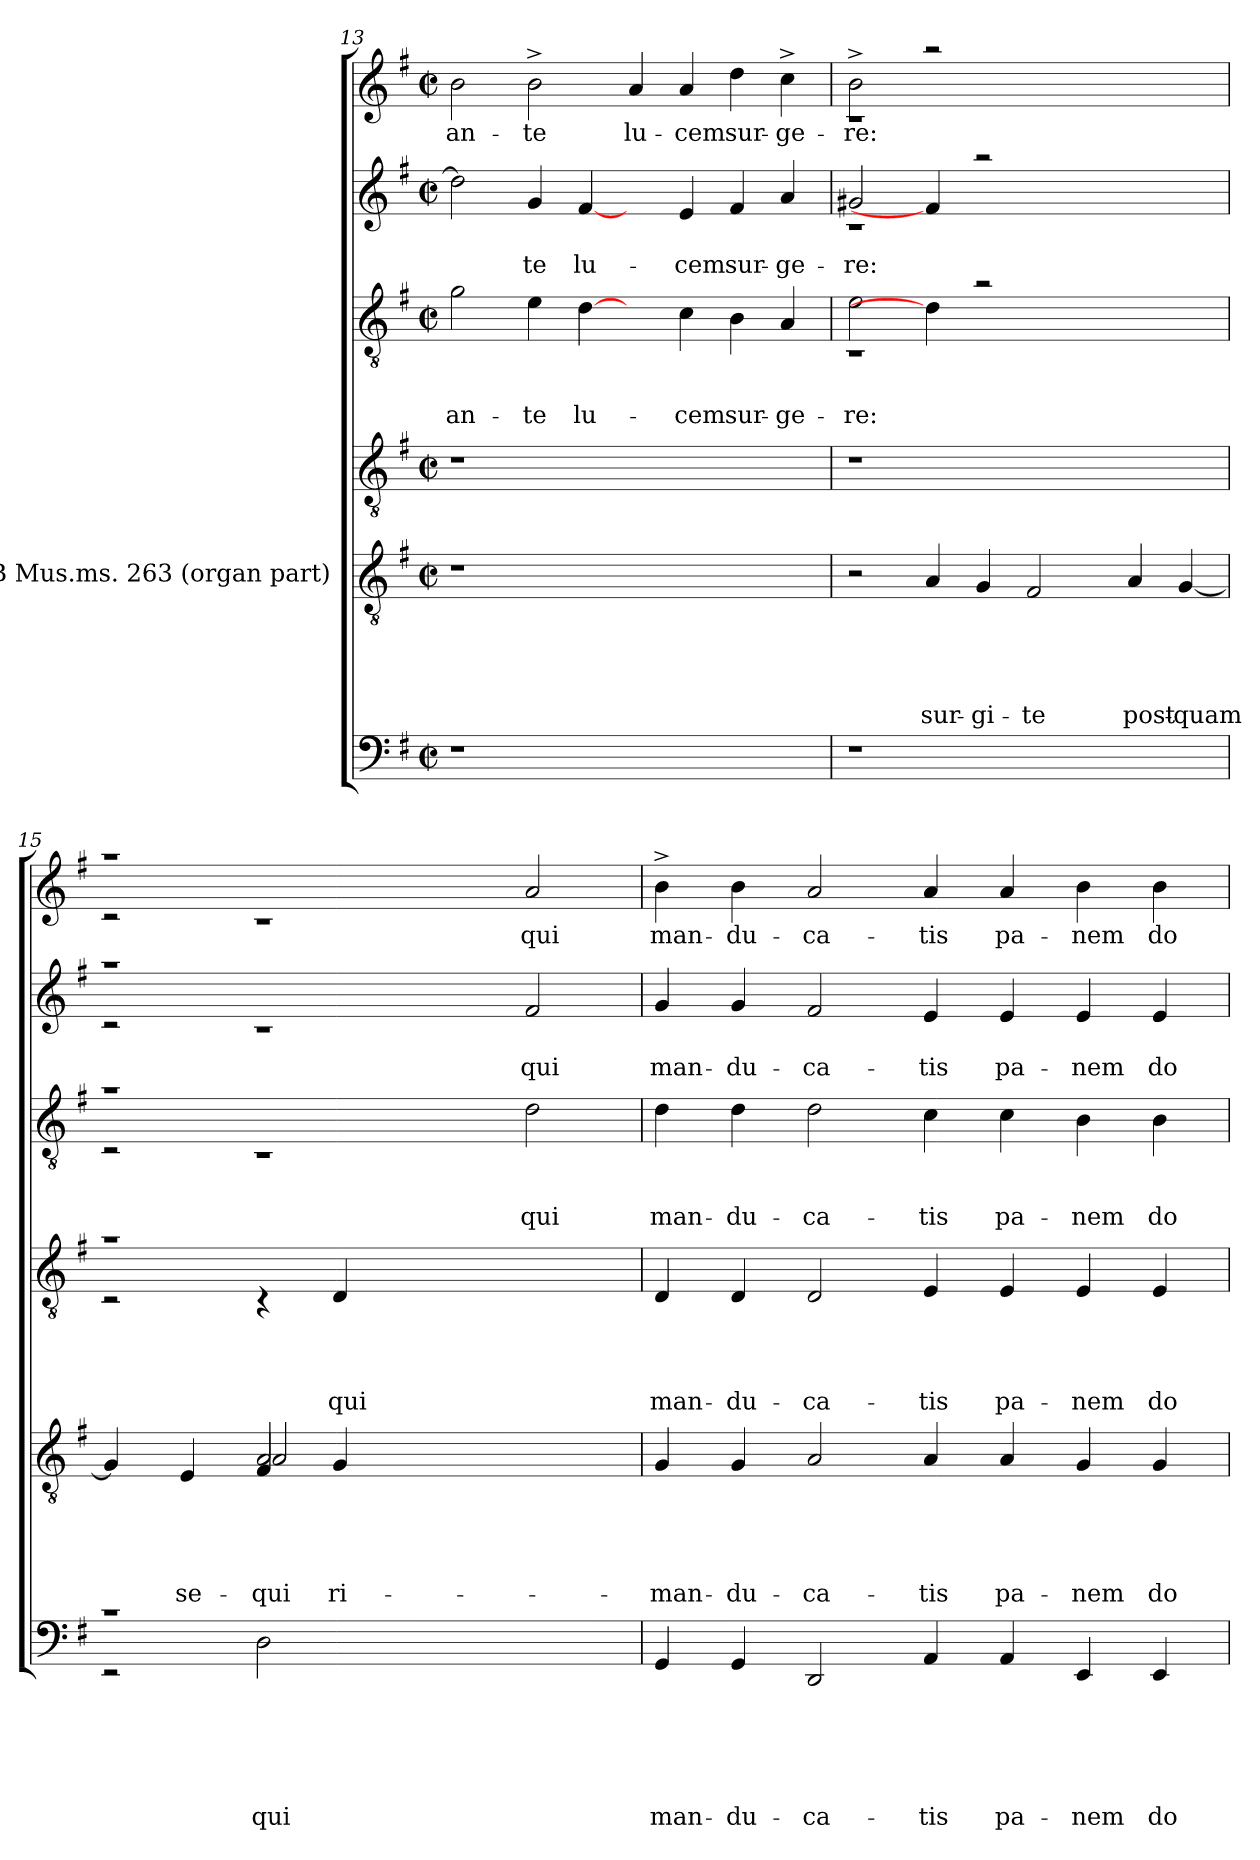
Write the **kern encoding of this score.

**kern	**text	**text	**text	**text	**text	**text	**kern	**text	**text	**text	**text	**text	**kern	**text	**text	**text	**text	**kern	**text	**text	**text	**kern	**text	**text	**kern	**text
*part6	*part6	*part6	*part6	*part6	*part6	*part6	*part5	*part5	*part5	*part5	*part5	*part5	*part4	*part4	*part4	*part4	*part4	*part3	*part3	*part3	*part3	*part2	*part2	*part2	*part1	*part1
*staff6	*staff6	*staff6	*staff6	*staff6	*staff6	*staff6	*staff5	*staff5	*staff5	*staff5	*staff5	*staff5	*staff4	*staff4	*staff4	*staff4	*staff4	*staff3	*staff3	*staff3	*staff3	*staff2	*staff2	*staff2	*staff1	*staff1
*	*	*	*	*	*	*	*I"BSB Mus.ms. 263 (organ part)	*	*	*	*	*	*	*	*	*	*	*	*	*	*	*	*	*	*	*
!!LO:PB:g=z
*clefF4	*	*	*	*	*	*	*clefGv2	*	*	*	*	*	*clefGv2	*	*	*	*	*clefGv2	*	*	*	*clefG2	*	*	*clefG2	*
*k[f#]	*	*	*	*	*	*	*k[f#]	*	*	*	*	*	*k[f#]	*	*	*	*	*k[f#]	*	*	*	*k[f#]	*	*	*k[f#]	*
*G:	*	*	*	*	*	*	*G:	*	*	*	*	*	*G:	*	*	*	*	*G:	*	*	*	*G:	*	*	*G:	*
*M2/2	*	*	*	*	*	*	*M2/2	*	*	*	*	*	*M2/2	*	*	*	*	*M2/2	*	*	*	*M2/2	*	*	*M2/2	*
*met(c|)	*	*	*	*	*	*	*met(c|)	*	*	*	*	*	*met(c|)	*	*	*	*	*met(c|)	*	*	*	*met(c|)	*	*	*met(c|)	*
=13	=13	=13	=13	=13	=13	=13	=13	=13	=13	=13	=13	=13	=13	=13	=13	=13	=13	=13	=13	=13	=13	=13	=13	=13	=13	=13
!	!	!	!	!	!	!	!	!	!	!	!	!	!	!	!	!	!	!	!	!	!LO:LY:b	!	!	!	!	!LO:LY:b
1r	.	.	.	.	.	.	1r	.	.	.	.	.	1r	.	.	.	.	2g\	.	.	an-	2dd\]	.	.	2b\	an-
!	!	!	!	!	!	!	!	!	!	!	!	!	!	!	!	!	!	!	!	!	!LO:LY:b	!	!	!LO:LY:b	!	!LO:LY:b
.	.	.	.	.	.	.	.	.	.	.	.	.	.	.	.	.	.	4e\	.	.	-te	4g/	.	-te	2b^>\	-te
!	!	!	!	!	!	!	!	!	!	!	!	!	!	!	!	!	!	!	!	!	!LO:LY:b	!	!	!LO:LY:b	!	!
.	.	.	.	.	.	.	.	.	.	.	.	.	.	.	.	.	.	[4d\	.	.	lu-	[4f#/	.	lu-	.	.
!	!	!	!	!	!	!	!	!	!	!	!	!	!	!	!	!	!	!	!	!	!	!	!	!	!	!LO:LY:b
1ryy	.	.	.	.	.	.	1ryy	.	.	.	.	.	1ryy	.	.	.	.	4ryy	.	.	.	4ryy	.	.	4a/	lu-
!	!	!	!	!	!	!	!	!	!	!	!	!	!	!	!	!	!	!	!	!	!LO:LY:b	!	!	!LO:LY:b	!	!LO:LY:b
.	.	.	.	.	.	.	.	.	.	.	.	.	.	.	.	.	.	4c\	.	.	-cem	4e/	.	-cem	4a/	-cem
!	!	!	!	!	!	!	!	!	!	!	!	!	!	!	!	!	!	!	!	!	!LO:LY:b	!	!	!LO:LY:b	!	!LO:LY:b
.	.	.	.	.	.	.	.	.	.	.	.	.	.	.	.	.	.	4B\	.	.	sur-	4f#/	.	sur-	4dd\	sur-
!	!	!	!	!	!	!	!	!	!	!	!	!	!	!	!	!	!	!	!	!	!LO:LY:b	!	!	!LO:LY:b	!	!LO:LY:b
.	.	.	.	.	.	.	.	.	.	.	.	.	.	.	.	.	.	4A/	.	.	-ge-	4a/	.	-ge-	4cc^>\	-ge-
=14	=14	=14	=14	=14	=14	=14	=14	=14	=14	=14	=14	=14	=14	=14	=14	=14	=14	=14	=14	=14	=14	=14	=14	=14	=14	=14
!	!	!	!	!	!	!	!	!	!	!	!	!	!	!	!	!	!	!	!	!	!LO:LY:b	!	!	!LO:LY:b	!	!LO:LY:b
*	*	*	*	*	*	*	*	*	*	*	*	*	*	*	*	*	*	*^	*	*	*	*^	*	*	*^	*
1r	.	.	.	.	.	.	2r	.	.	.	.	.	1r	.	.	.	.	2e\	1rC	.	.	-re:	2g#X/	1rc	.	-re:	2b^<\	1rc	-re:
!	!	!	!	!	!	!	!	!	!	!	!	!LO:LY:b	!	!	!	!	!	!	!	!	!	!	!	!	!	!	!	!	!
.	.	.	.	.	.	.	4A/	.	.	.	.	sur-	.	.	.	.	.	4d\]	.	.	.	.	4f#/]	.	.	.	2raa	.	.
!	!	!	!	!	!	!	!	!	!	!	!	!LO:LY:b	!	!	!	!	!	!	!	!	!	!	!	!	!	!	!	!	!
.	.	.	.	.	.	.	4G/	.	.	.	.	-gi-	.	.	.	.	.	2ra	.	.	.	.	2raa	.	.	.	.	.	.
!	!	!	!	!	!	!	!	!	!	!	!	!LO:LY:b	!	!	!	!	!	!	!	!	!	!	!	!	!	!	!	!	!
1ryy	.	.	.	.	.	.	2F#/	.	.	.	.	-te	1ryy	.	.	.	.	.	2.ryy	.	.	.	.	2.ryy	.	.	1ryy	1ryy	.
.	.	.	.	.	.	.	.	.	.	.	.	.	.	.	.	.	.	2.ryy	.	.	.	.	2.ryy	.	.	.	.	.	.
!	!	!	!	!	!	!	!	!	!	!	!	!LO:LY:b	!	!	!	!	!	!	!	!	!	!	!	!	!	!	!	!	!
.	.	.	.	.	.	.	4A/	.	.	.	.	post-	.	.	.	.	.	.	.	.	.	.	.	.	.	.	.	.	.
!	!	!	!	!	!	!	!	!	!	!	!	!LO:LY:b:rj	!	!	!	!	!	!	!	!	!	!	!	!	!	!	!	!	!
.	.	.	.	.	.	.	[<4G/	.	.	.	.	-quam	.	.	.	.	.	.	4ryy	.	.	.	.	4ryy	.	.	.	.	.
=15	=15	=15	=15	=15	=15	=15	=15	=15	=15	=15	=15	=15	=15	=15	=15	=15	=15	=15	=15	=15	=15	=15	=15	=15	=15	=15	=15	=15	=15
*^	*	*	*	*	*	*	*^	*	*	*	*	*	*^	*	*	*	*	*	*	*	*	*	*	*	*	*	*	*	*
*	*	*	*	*	*	*	*	*	*^	*	*	*	*	*	*	*	*	*	*	*	*	*	*	*	*	*	*	*	*	*	*	*
1rc	2rEE	.	.	.	.	.	.	4G/]	2ryy	2ryy	.	.	.	.	.	1ra	2rC	.	.	.	.	1ra	2rC	.	.	.	1raa	2rc	.	.	1raa	2rc	.
!	!	!	!	!	!	!	!	!	!	!	!	!	!	!	!LO:LY:b	!	!	!	!	!	!	!	!	!	!	!	!	!	!	!	!	!	!
.	.	.	.	.	.	.	.	4E/	.	.	.	.	.	.	se-	.	.	.	.	.	.	.	.	.	.	.	.	.	.	.	.	.	.
!	!	!	!	!	!	!	!LO:LY:b	!	!	!	!	!	!	!	!LO:LY:b	!	!	!	!	!	!	!	!	!	!	!	!	!	!	!	!	!	!
!	!	!	!	!	!	!	!	!	!	!	!	!	!	!	!LO:LY:b	!	!	!	!	!	!	!	!	!	!	!	!	!	!	!	!	!	!
!	!	!	!	!	!	!	!	!	!	!	!	!	!	!	!LO:LY:b	!	!	!	!	!	!	!	!	!	!	!	!	!	!	!	!	!	!
.	2D\	.	.	.	.	.	qui	4F#/	2A/	2A/	.	.	.	.	qui	.	4rC	.	.	.	.	.	1rC	.	.	.	.	1rc	.	.	.	1rc	.
!	!	!	!	!	!	!	!	!	!	!	!	!	!	!	!LO:LY:b	!	!	!	!	!	!LO:LY:b	!	!	!	!	!	!	!	!	!	!	!	!
.	.	.	.	.	.	.	.	4G/	.	.	.	.	.	.	-ri-	.	4D/	.	.	.	qui	.	.	.	.	.	.	.	.	.	.	.	.
1ryy	1ryy	.	.	.	.	.	.	1ryy	1ryy	1ryy	.	.	.	.	.	1ryy	1ryy	.	.	.	.	1ryy	.	.	.	.	1ryy	.	.	.	1ryy	.	.
!	!	!	!	!	!	!	!	!	!	!	!	!	!	!	!	!	!	!	!	!	!	!	!	!	!	!LO:LY:b	!	!	!	!LO:LY:b	!	!	!LO:LY:b
.	.	.	.	.	.	.	.	.	.	.	.	.	.	.	.	.	.	.	.	.	.	.	2d\	.	.	qui	.	2f#/	.	qui	.	2a/	qui
*v	*v	*	*	*	*	*	*	*	*	*	*	*	*	*	*	*v	*v	*	*	*	*	*	*	*	*	*	*	*	*	*	*	*	*
*	*	*	*	*	*	*	*v	*v	*v	*	*	*	*	*	*	*	*	*	*	*	*	*	*	*	*	*	*	*	*	*	*
!!LO:LB:g=z
=16	=16	=16	=16	=16	=16	=16	=16	=16	=16	=16	=16	=16	=16	=16	=16	=16	=16	=16	=16	=16	=16	=16	=16	=16	=16	=16	=16	=16	=16
!	!	!	!	!	!	!LO:LY:b	!	!	!	!	!	!LO:LY:b	!	!	!	!	!LO:LY:b	!	!	!	!	!LO:LY:b	!	!	!	!LO:LY:b	!	!	!LO:LY:b
*	*	*	*	*	*	*	*	*	*	*	*	*	*	*	*	*	*	*v	*v	*	*	*	*	*	*	*	*v	*v	*
*	*	*	*	*	*	*	*	*	*	*	*	*	*	*	*	*	*	*	*	*	*	*v	*v	*	*	*	*
4GG/	.	.	.	.	.	man-	4G/	.	.	.	.	man-	4D/	.	.	.	man-	4d\	.	.	man-	4g/	.	man-	4b^>\	man-
!	!	!	!	!	!	!LO:LY:b	!	!	!	!	!	!LO:LY:b	!	!	!	!	!LO:LY:b	!	!	!	!LO:LY:b	!	!	!LO:LY:b	!	!LO:LY:b
4GG/	.	.	.	.	.	-du-	4G/	.	.	.	.	-du-	4D/	.	.	.	-du-	4d\	.	.	-du-	4g/	.	-du-	4b\	-du-
!	!	!	!	!	!	!LO:LY:b	!	!	!	!	!	!LO:LY:b	!	!	!	!	!LO:LY:b	!	!	!	!LO:LY:b	!	!	!LO:LY:b	!	!LO:LY:b
2DD/	.	.	.	.	.	-ca-	2A/	.	.	.	.	-ca-	2D/	.	.	.	-ca-	2d\	.	.	-ca-	2f#/	.	-ca-	2a/	-ca-
!	!	!	!	!	!	!LO:LY:b	!	!	!	!	!	!LO:LY:b	!	!	!	!	!LO:LY:b	!	!	!	!LO:LY:b	!	!	!LO:LY:b	!	!LO:LY:b
4AA/	.	.	.	.	.	-tis	4A/	.	.	.	.	-tis	4E/	.	.	.	-tis	4c\	.	.	-tis	4e/	.	-tis	4a/	-tis
!	!	!	!	!	!	!LO:LY:b	!	!	!	!	!	!LO:LY:b	!	!	!	!	!LO:LY:b	!	!	!	!LO:LY:b	!	!	!LO:LY:b	!	!LO:LY:b
4AA/	.	.	.	.	.	pa-	4A/	.	.	.	.	pa-	4E/	.	.	.	pa-	4c\	.	.	pa-	4e/	.	pa-	4a/	pa-
!	!	!	!	!	!	!LO:LY:b	!	!	!	!	!	!LO:LY:b	!	!	!	!	!LO:LY:b	!	!	!	!LO:LY:b	!	!	!LO:LY:b	!	!LO:LY:b
4EE/	.	.	.	.	.	-nem	4G/	.	.	.	.	-nem	4E/	.	.	.	-nem	4B\	.	.	-nem	4e/	.	-nem	4b\	-nem
!	!	!	!	!	!	!LO:LY:b	!	!	!	!	!	!LO:LY:b	!	!	!	!	!LO:LY:b	!	!	!	!LO:LY:b	!	!	!LO:LY:b	!	!LO:LY:b
4EE/	.	.	.	.	.	do-	4G/	.	.	.	.	do-	4E/	.	.	.	do-	4B\	.	.	do-	4e/	.	do-	4b\	do-
=	=	=	=	=	=	=	=	=	=	=	=	=	=	=	=	=	=	=	=	=	=	=	=	=	=	=
*-	*-	*-	*-	*-	*-	*-	*-	*-	*-	*-	*-	*-	*-	*-	*-	*-	*-	*-	*-	*-	*-	*-	*-	*-	*-	*-
